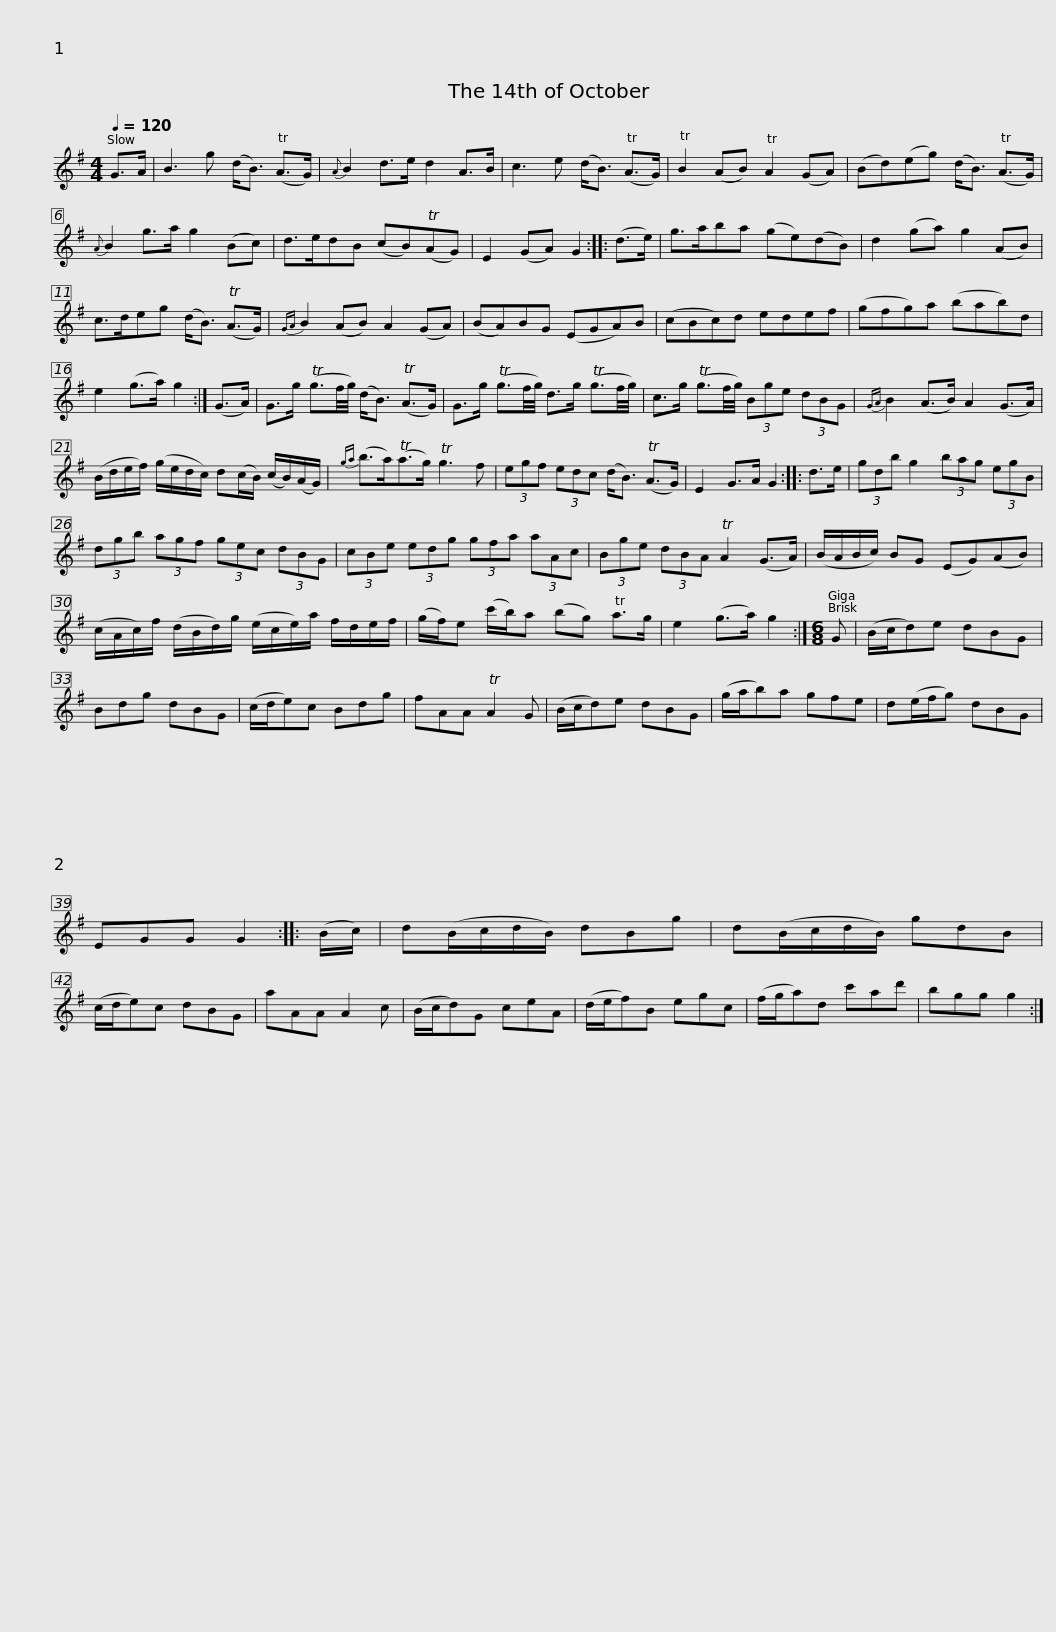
X:1
L:1/8
Q:1/4=120
M:4/4
I:linebreak $
K:G
V:1 treble
V:1
 G>A | B3 g (d<B) (TA>G) |{A} B2 d>e d2 A>B | c3 e (d<B) (TA>G) | TB2 (AB) TA2 (GA) | %5
 (Bd)(eg) (d<B) (TA>G) |${A} B2 g>a g2 (Bc) | d>edB (cB)(TAG) | E2 (GA) G2 :: (d>e) | %10
 g>aba (ge)(dB) | d2 (ga) g2 (AB) |$ c>deg (d<B) (TA>G) |{GA} B2 (AB) A2 (GA) | (BA)BG (EGA)B | %15
 (cBc)d edef | (gfg)a (bab)d |$ e2 (g>a) g2 :| (G>A) | G>g (Tg3/2f/4g/4) (d<B) (TA>G) | %20
 G>g (Tg3/2f/4g/4) d>g (Tg3/2f/4g/4) | c>g (Tg3/2f/4g/4) (3Bge (3dBG |${GA} B2 (A>B) A2 (G>A) | (B/d/e/f/) (g/e/d/c/) d(c/B/) (c/B/)(A/G/) |{ga} (b>a)(Ta>g) Tg3 f | %25
 (3egf (3edc (d<B) (TA>G) |$ E2 G>A G2 :: d>e | (3gdb g2 (3bag (3egB | (3dgb (3agf (3gec (3dBG | %30
 (3cBe (3edg (3gfa (3aAc |$ (3Bge (3dBA TA2 (G>A) | (B/A/B/c/) BG (EG)(AB) | (c/A/c/)f/ (d/B/d/)g/ (e/c/e/)a/ f/d/e/f/ | (g/f/)e (c'/b/)a (bg) Ta>g |$ %35
 e2 (g>a) g2 :|[M:6/8] G | (B/c/d)e dBG | Bdg dBG | (c/d/e)c Bdg | %40
 fAA TA2 G | (B/c/d)e dBG |$ (g/a/b)a gfe | d(e/f/g) dBG | EGG G2 :: %45
 (B/c/) | d(B/c/d/B/) dBg | d(B/c/d/B/) gdB | (c/d/e)c dBG |$ aAA A2 c | %50
 (B/c/d)G ceA | (d/e/f)B egc | (f/g/a)d c'ad' | bgg g2 :| %54
